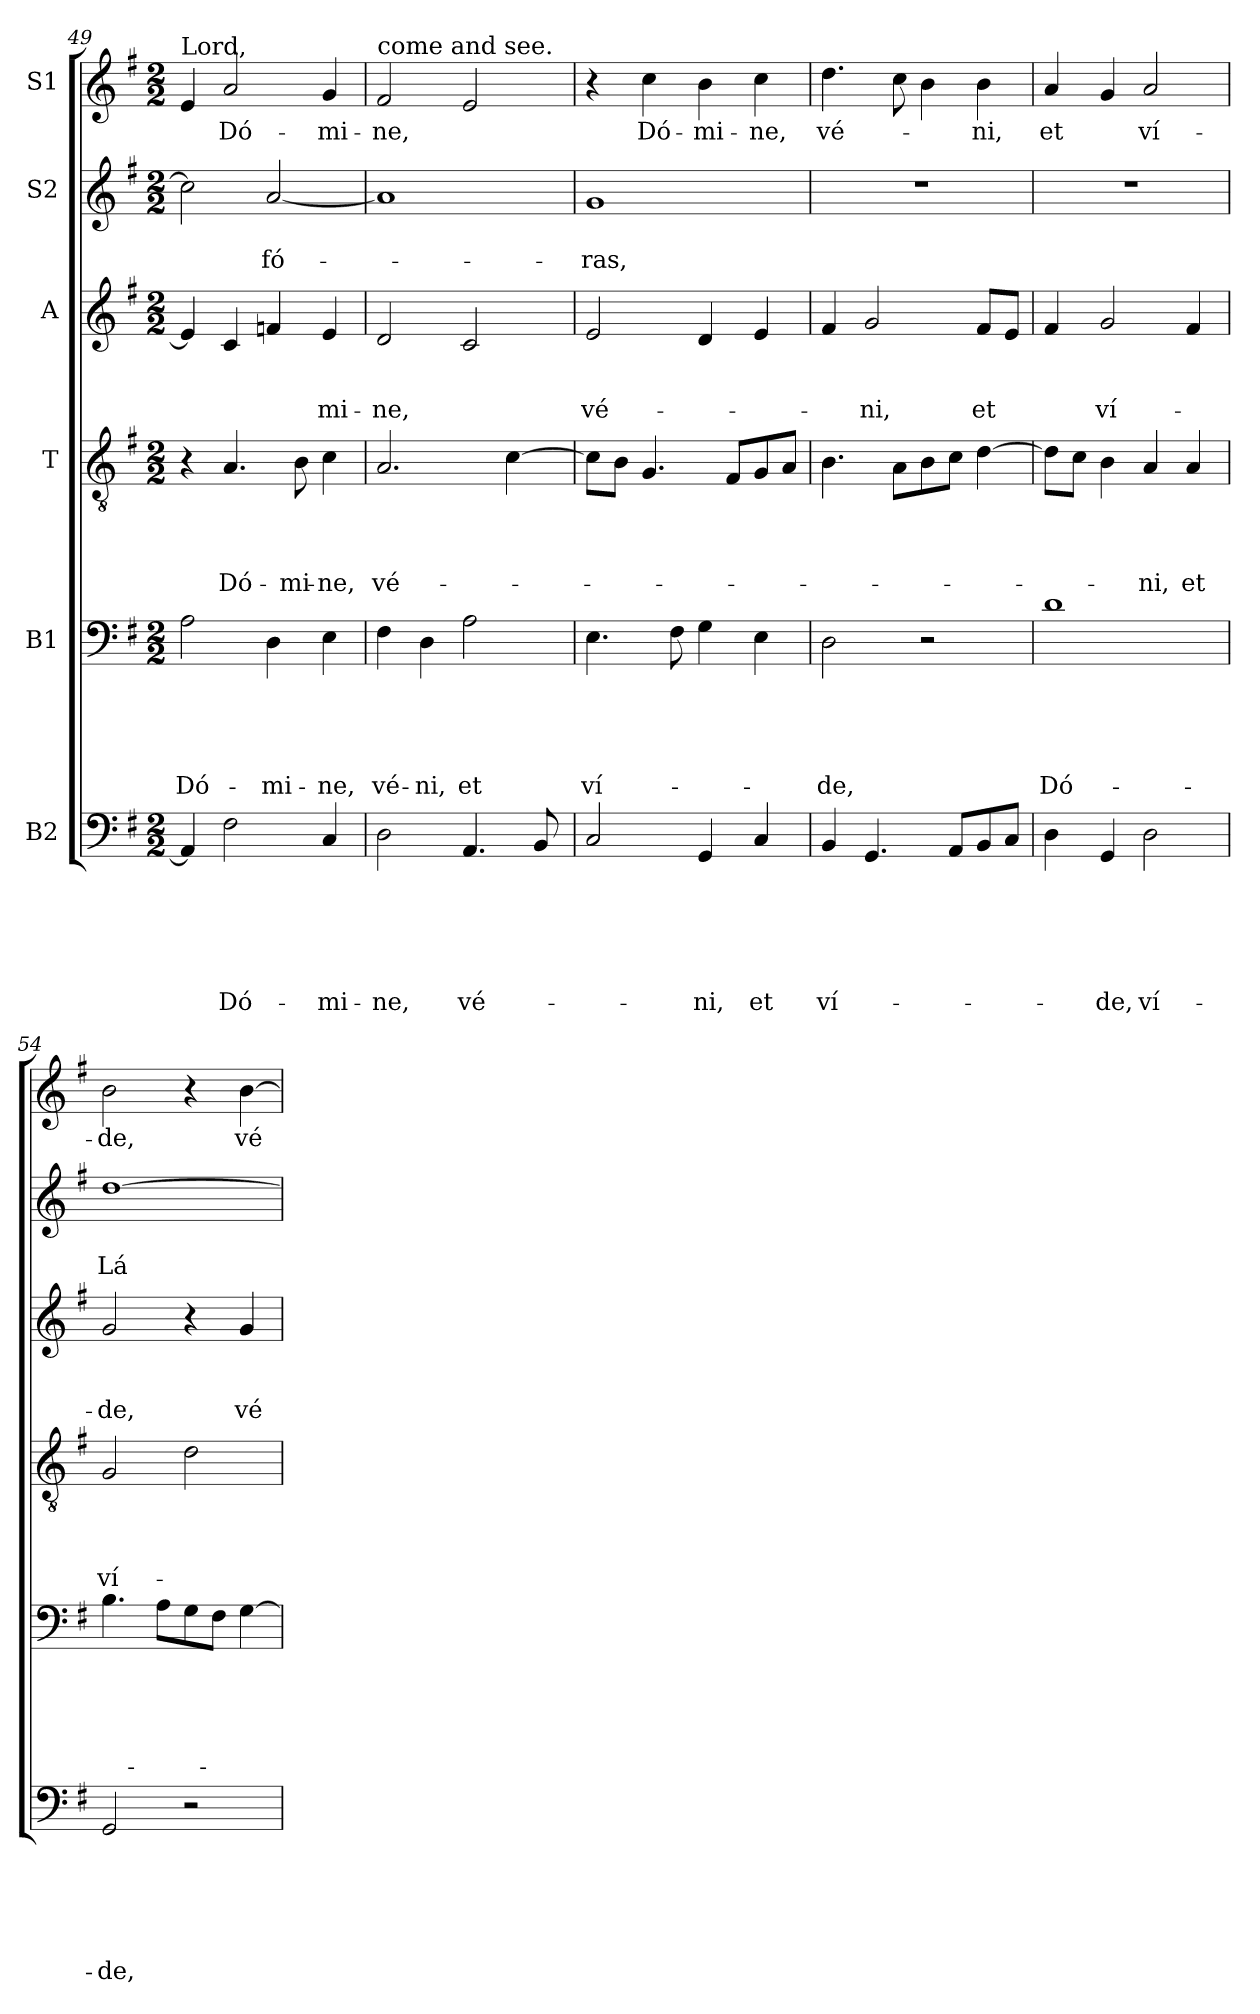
**kern	**text	**text	**text	**text	**text	**text	**kern	**text	**text	**text	**text	**text	**kern	**text	**text	**text	**text	**kern	**text	**text	**text	**kern	**text	**text	**kern	**text
*part6	*part6	*part6	*part6	*part6	*part6	*part6	*part5	*part5	*part5	*part5	*part5	*part5	*part4	*part4	*part4	*part4	*part4	*part3	*part3	*part3	*part3	*part2	*part2	*part2	*part1	*part1
*staff6	*staff6	*staff6	*staff6	*staff6	*staff6	*staff6	*staff5	*staff5	*staff5	*staff5	*staff5	*staff5	*staff4	*staff4	*staff4	*staff4	*staff4	*staff3	*staff3	*staff3	*staff3	*staff2	*staff2	*staff2	*staff1	*staff1
*I"B2	*	*	*	*	*	*	*I"B1	*	*	*	*	*	*I"T	*	*	*	*	*I"A	*	*	*	*I"S2	*	*	*I"S1	*
!!LO:PB:g=z
*clefF4	*	*	*	*	*	*	*clefF4	*	*	*	*	*	*clefGv2	*	*	*	*	*clefG2	*	*	*	*clefG2	*	*	*clefG2	*
*k[f#]	*	*	*	*	*	*	*k[f#]	*	*	*	*	*	*k[f#]	*	*	*	*	*k[f#]	*	*	*	*k[f#]	*	*	*k[f#]	*
*G:	*	*	*	*	*	*	*G:	*	*	*	*	*	*G:	*	*	*	*	*G:	*	*	*	*G:	*	*	*G:	*
*M2/2	*	*	*	*	*	*	*M2/2	*	*	*	*	*	*M2/2	*	*	*	*	*M2/2	*	*	*	*M2/2	*	*	*M2/2	*
=49	=49	=49	=49	=49	=49	=49	=49	=49	=49	=49	=49	=49	=49	=49	=49	=49	=49	=49	=49	=49	=49	=49	=49	=49	=49	=49
!	!	!	!	!	!	!	!	!	!	!	!	!	!	!	!	!	!	!	!	!	!	!	!	!	!LO:TX:a:t=Lord,	!
!	!	!	!	!	!	!	!	!	!	!	!	!LO:LY:b	!	!	!	!	!	!	!	!	!	!	!	!	!	!
4AA/]	.	.	.	.	.	.	2A\	.	.	.	.	Dó-	4r	.	.	.	.	4e/]	.	.	.	2cc\]	.	.	4e/	.
!	!	!	!	!	!	!LO:LY:b	!	!	!	!	!	!	!	!	!	!	!LO:LY:b	!	!	!	!	!	!	!	!	!LO:LY:b
2F#\	.	.	.	.	.	Dó-	.	.	.	.	.	.	4.A/	.	.	.	Dó-	4c/	.	.	.	.	.	.	2a/	Dó-
!	!	!	!	!	!	!	!	!	!	!	!	!LO:LY:b	!	!	!	!	!	!	!	!	!	!	!	!LO:LY:b	!	!
.	.	.	.	.	.	.	4D\	.	.	.	.	-mi-	.	.	.	.	.	4fn/	.	.	.	[2a/	.	fó-	.	.
!	!	!	!	!	!	!	!	!	!	!	!	!	!	!	!	!	!LO:LY:b	!	!	!	!	!	!	!	!	!
.	.	.	.	.	.	.	.	.	.	.	.	.	8B\	.	.	.	-mi-	.	.	.	.	.	.	.	.	.
!	!	!	!	!	!	!LO:LY:b	!	!	!	!	!	!LO:LY:b	!	!	!	!	!LO:LY:b	!	!	!	!LO:LY:b	!	!	!	!	!LO:LY:b
4C/	.	.	.	.	.	-mi-	4E\	.	.	.	.	-ne,	4c\	.	.	.	-ne,	4e/	.	.	-mi-	.	.	.	4g/	-mi-
=50	=50	=50	=50	=50	=50	=50	=50	=50	=50	=50	=50	=50	=50	=50	=50	=50	=50	=50	=50	=50	=50	=50	=50	=50	=50	=50
!	!	!	!	!	!	!	!	!	!	!	!	!	!	!	!	!	!	!	!	!	!	!	!	!	!LO:TX:a:t=come and see.	!
!	!	!	!	!	!	!LO:LY:b	!	!	!	!	!	!LO:LY:b	!	!	!	!	!LO:LY:b	!	!	!	!LO:LY:b	!	!	!	!	!LO:LY:b
2D\	.	.	.	.	.	-ne,	4F#\	.	.	.	.	vé-	2.A/	.	.	.	vé-	2d/	.	.	-ne,	1a]	.	.	2f#/	-ne,
!	!	!	!	!	!	!	!	!	!	!	!	!LO:LY:b	!	!	!	!	!	!	!	!	!	!	!	!	!	!
.	.	.	.	.	.	.	4D\	.	.	.	.	-ni,	.	.	.	.	.	.	.	.	.	.	.	.	.	.
!	!	!	!	!	!	!LO:LY:b	!	!	!	!	!	!LO:LY:b	!	!	!	!	!	!	!	!	!	!	!	!	!	!
4.AA/	.	.	.	.	.	vé-	2A\	.	.	.	.	et	.	.	.	.	.	2c/	.	.	.	.	.	.	2e/	.
.	.	.	.	.	.	.	.	.	.	.	.	.	[4c\	.	.	.	.	.	.	.	.	.	.	.	.	.
8BB/	.	.	.	.	.	.	.	.	.	.	.	.	.	.	.	.	.	.	.	.	.	.	.	.	.	.
=51	=51	=51	=51	=51	=51	=51	=51	=51	=51	=51	=51	=51	=51	=51	=51	=51	=51	=51	=51	=51	=51	=51	=51	=51	=51	=51
!	!	!	!	!	!	!	!	!	!	!	!	!LO:LY:b	!	!	!	!	!	!	!	!	!LO:LY:b	!	!	!LO:LY:b	!	!
2C/	.	.	.	.	.	.	4.E\	.	.	.	.	ví-	8c\L]	.	.	.	.	2e/	.	.	vé-	1g	.	-ras,	4r	.
.	.	.	.	.	.	.	.	.	.	.	.	.	8B\J	.	.	.	.	.	.	.	.	.	.	.	.	.
!	!	!	!	!	!	!	!	!	!	!	!	!	!	!	!	!	!	!	!	!	!	!	!	!	!	!LO:LY:b
.	.	.	.	.	.	.	.	.	.	.	.	.	4.G/	.	.	.	.	.	.	.	.	.	.	.	4cc\	Dó-
.	.	.	.	.	.	.	8F#\	.	.	.	.	.	.	.	.	.	.	.	.	.	.	.	.	.	.	.
!	!	!	!	!	!	!LO:LY:b	!	!	!	!	!	!	!	!	!	!	!	!	!	!	!	!	!	!	!	!LO:LY:b
4GG/	.	.	.	.	.	-ni,	4G\	.	.	.	.	.	.	.	.	.	.	4d/	.	.	.	.	.	.	4b\	-mi-
.	.	.	.	.	.	.	.	.	.	.	.	.	8F#/L	.	.	.	.	.	.	.	.	.	.	.	.	.
!	!	!	!	!	!	!LO:LY:b	!	!	!	!	!	!	!	!	!	!	!	!	!	!	!	!	!	!	!	!LO:LY:b
4C/	.	.	.	.	.	et	4E\	.	.	.	.	.	8G/	.	.	.	.	4e/	.	.	.	.	.	.	4cc\	-ne,
.	.	.	.	.	.	.	.	.	.	.	.	.	8A/J	.	.	.	.	.	.	.	.	.	.	.	.	.
=52	=52	=52	=52	=52	=52	=52	=52	=52	=52	=52	=52	=52	=52	=52	=52	=52	=52	=52	=52	=52	=52	=52	=52	=52	=52	=52
!	!	!	!	!	!	!LO:LY:b	!	!	!	!	!	!LO:LY:b	!	!	!	!	!	!	!	!	!	!	!	!	!	!LO:LY:b
4BB/	.	.	.	.	.	ví-	2D\	.	.	.	.	-de,	4.B\	.	.	.	.	4f#/	.	.	.	1r	.	.	4.dd\	vé-
!	!	!	!	!	!	!	!	!	!	!	!	!	!	!	!	!	!	!	!	!	!LO:LY:b	!	!	!	!	!
4.GG/	.	.	.	.	.	.	.	.	.	.	.	.	.	.	.	.	.	2g/	.	.	-ni,	.	.	.	.	.
.	.	.	.	.	.	.	.	.	.	.	.	.	8A\L	.	.	.	.	.	.	.	.	.	.	.	8cc\	.
.	.	.	.	.	.	.	2r	.	.	.	.	.	8B\	.	.	.	.	.	.	.	.	.	.	.	4b\	.
8AA/L	.	.	.	.	.	.	.	.	.	.	.	.	8c\J	.	.	.	.	.	.	.	.	.	.	.	.	.
!	!	!	!	!	!	!	!	!	!	!	!	!	!	!	!	!	!	!	!	!	!LO:LY:b	!	!	!	!	!LO:LY:b
8BB/	.	.	.	.	.	.	.	.	.	.	.	.	[4d\	.	.	.	.	8f#/L	.	.	et	.	.	.	4b\	-ni,
8C/J	.	.	.	.	.	.	.	.	.	.	.	.	.	.	.	.	.	8e/J	.	.	.	.	.	.	.	.
=53	=53	=53	=53	=53	=53	=53	=53	=53	=53	=53	=53	=53	=53	=53	=53	=53	=53	=53	=53	=53	=53	=53	=53	=53	=53	=53
!	!	!	!	!	!	!	!	!	!	!	!	!LO:LY:b	!	!	!	!	!	!	!	!	!	!	!	!	!	!LO:LY:b
4D\	.	.	.	.	.	.	1d	.	.	.	.	Dó-	8d\L]	.	.	.	.	4f#/	.	.	.	1r	.	.	4a/	et
.	.	.	.	.	.	.	.	.	.	.	.	.	8c\J	.	.	.	.	.	.	.	.	.	.	.	.	.
!	!	!	!	!	!	!LO:LY:b	!	!	!	!	!	!	!	!	!	!	!	!	!	!	!LO:LY:b	!	!	!	!	!
4GG/	.	.	.	.	.	-de,	.	.	.	.	.	.	4B\	.	.	.	.	2g/	.	.	ví-	.	.	.	4g/	.
!	!	!	!	!	!	!LO:LY:b	!	!	!	!	!	!	!	!	!	!	!LO:LY:b	!	!	!	!	!	!	!	!	!LO:LY:b
2D\	.	.	.	.	.	ví-	.	.	.	.	.	.	4A/	.	.	.	-ni,	.	.	.	.	.	.	.	2a/	ví-
!	!	!	!	!	!	!	!	!	!	!	!	!	!	!	!	!	!LO:LY:b	!	!	!	!	!	!	!	!	!
.	.	.	.	.	.	.	.	.	.	.	.	.	4A/	.	.	.	et	4f#/	.	.	.	.	.	.	.	.
!!LO:PB:g=z
=54	=54	=54	=54	=54	=54	=54	=54	=54	=54	=54	=54	=54	=54	=54	=54	=54	=54	=54	=54	=54	=54	=54	=54	=54	=54	=54
!	!	!	!	!	!	!LO:LY:b	!	!	!	!	!	!	!	!	!	!	!LO:LY:b	!	!	!	!LO:LY:b	!	!	!LO:LY:b	!	!LO:LY:b
2GG/	.	.	.	.	.	-de,	4.B\	.	.	.	.	.	2G/	.	.	.	ví-	2g/	.	.	-de,	[1dd	.	Lá-	2b\	-de,
.	.	.	.	.	.	.	8A\L	.	.	.	.	.	.	.	.	.	.	.	.	.	.	.	.	.	.	.
2r	.	.	.	.	.	.	8G\	.	.	.	.	.	2d\	.	.	.	.	4r	.	.	.	.	.	.	4r	.
.	.	.	.	.	.	.	8F#\J	.	.	.	.	.	.	.	.	.	.	.	.	.	.	.	.	.	.	.
!	!	!	!	!	!	!	!	!	!	!	!	!	!	!	!	!	!	!	!	!	!LO:LY:b	!	!	!	!	!LO:LY:b
.	.	.	.	.	.	.	[4G\	.	.	.	.	.	.	.	.	.	.	4g/	.	.	vé-	.	.	.	[4b\	vé-
=	=	=	=	=	=	=	=	=	=	=	=	=	=	=	=	=	=	=	=	=	=	=	=	=	=	=
*-	*-	*-	*-	*-	*-	*-	*-	*-	*-	*-	*-	*-	*-	*-	*-	*-	*-	*-	*-	*-	*-	*-	*-	*-	*-	*-
